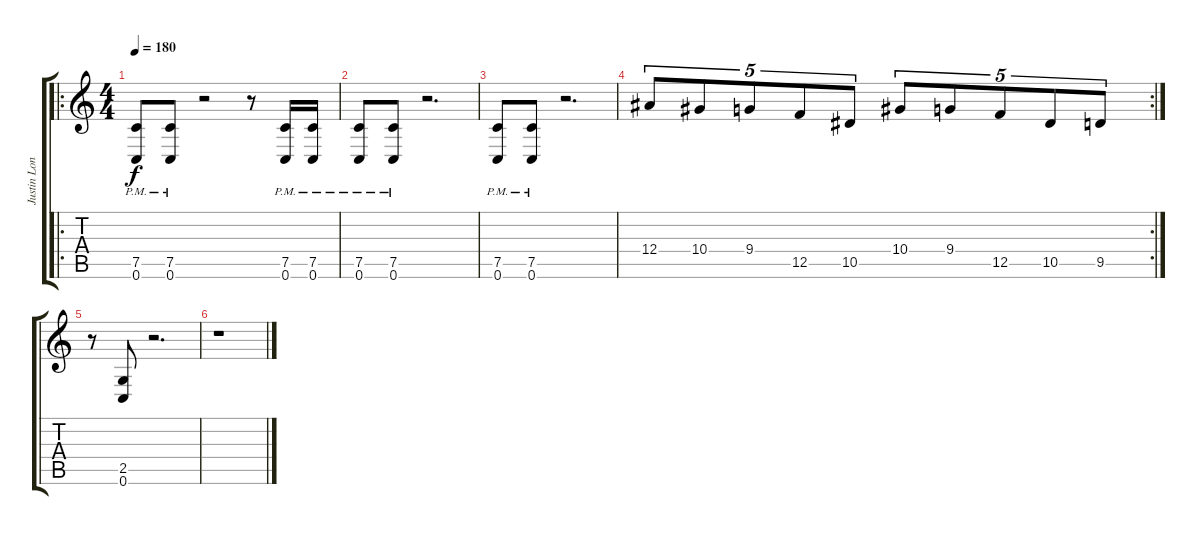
\track ("Justin Longshore" "Justin Lon") {instrument distortionguitar}
\staff {score tabs}
\tuning (C4 G3 Eb3 Bb2 F2 C2) {hide}
\ro
\ts (4 4)
\tempo 180
\clef g2
\ks c
(7.5{pm} 0.6{pm}).8{dy f} (7.5{pm} 0.6{pm}).8 r.2 r.8 (7.5{pm} 0.6{pm}).16 (7.5{pm} 0.6{pm}).16 |
(7.5{pm} 0.6{pm}).8 (7.5{pm} 0.6{pm}).8 r.2{d} |
(7.5{pm} 0.6{pm}).8 (7.5{pm} 0.6{pm}).8 r.2{d} |
\rc 2
12.4.8{tu (5 4)} 10.4.8{tu (5 4)} 9.4.8{tu (5 4)} 12.5.8{tu (5 4)} 10.5.8{tu (5 4)} 10.4.8{tu (5 4)} 9.4.8{tu (5 4)} 12.5.8{tu (5 4)} 10.5.8{tu (5 4)} 9.5.8{tu (5 4)} |
r.8 (2.5 0.6).8 r.2{d} |
r.1
